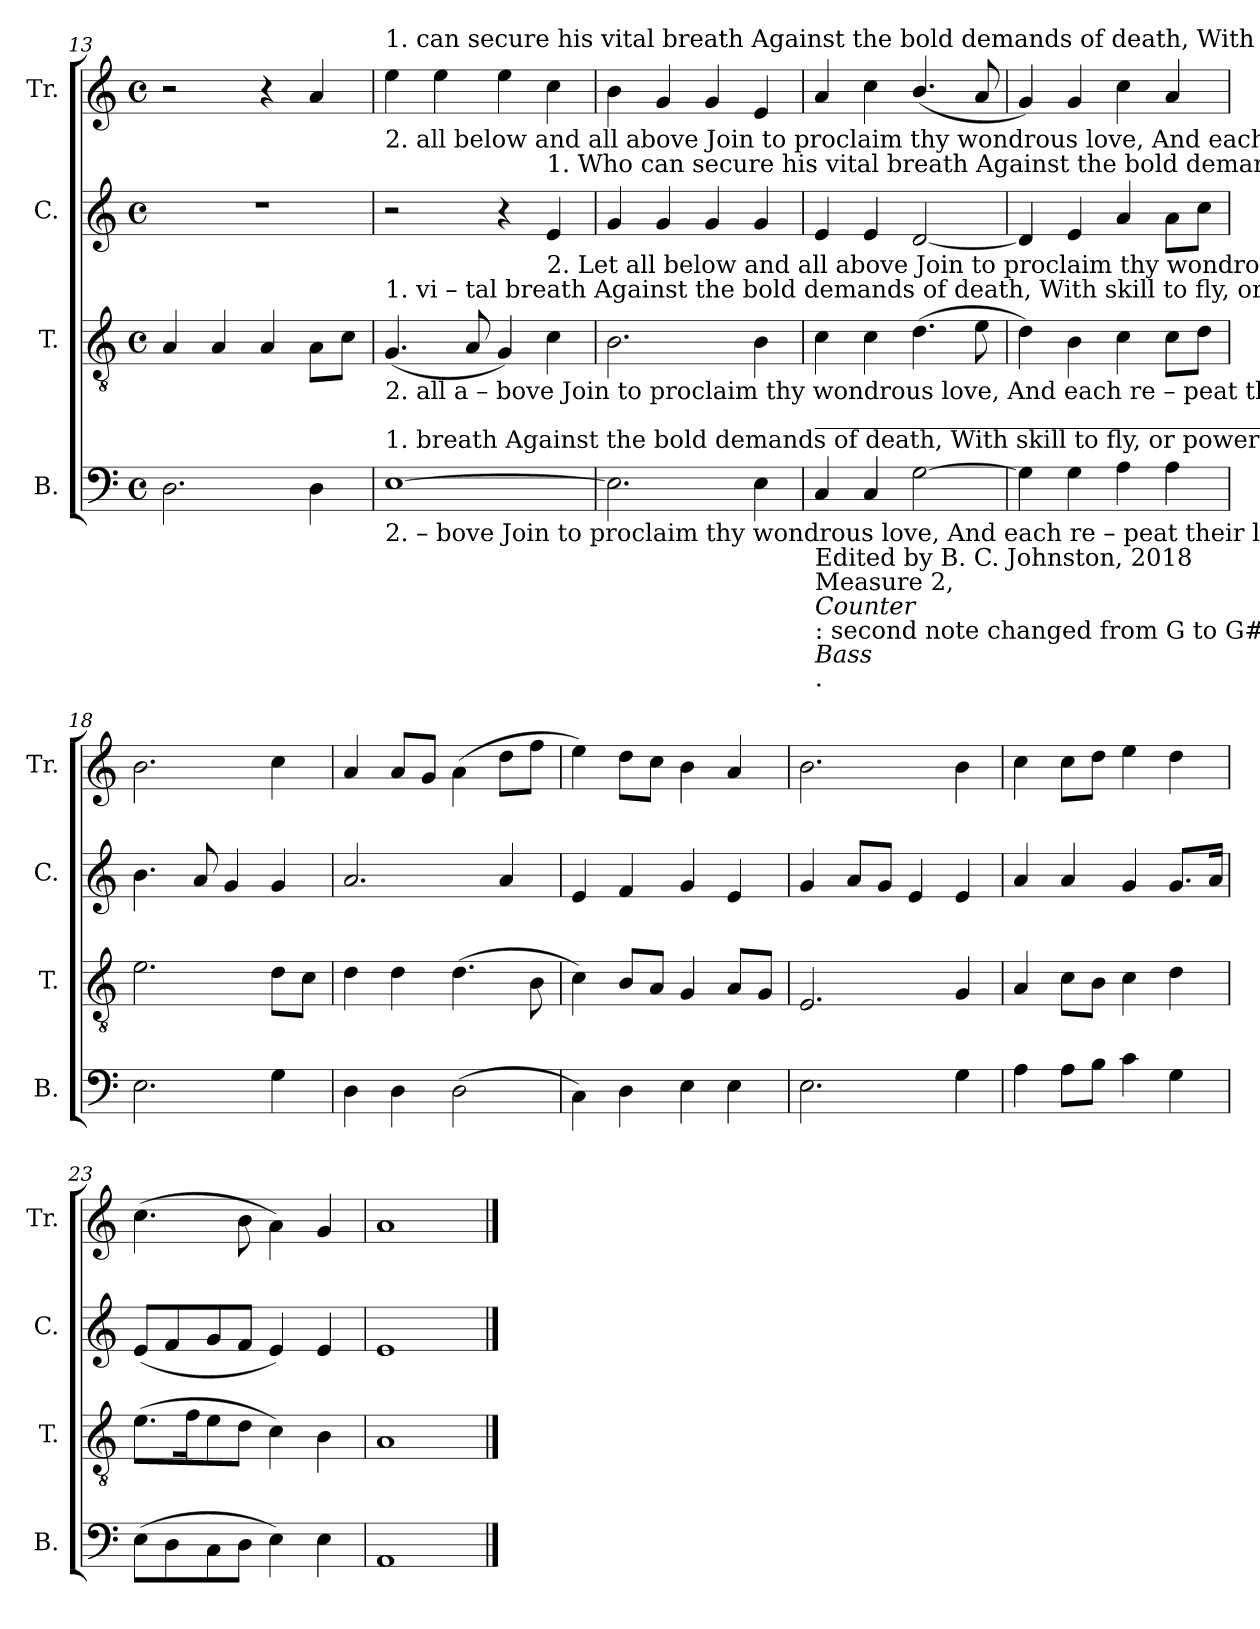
**kern	**kern	**kern	**kern
*part4	*part3	*part2	*part1
*staff4	*staff3	*staff2	*staff1
*I"B.	*I"T.	*I"C.	*I"Tr.
*I'B.	*I'T.	*I'C.	*I'Tr.
*clefF4	*clefGv2	*clefG2	*clefG2
*k[]	*k[]	*k[]	*k[]
*M4/4	*M4/4	*M4/4	*M4/4
*met(c)	*met(c)	*met(c)	*met(c)
=13	=13	=13	=13
2.D!\	4A!/	1r	2r
.	4A!/	.	.
.	4A!/	.	4r
4D!\	8A!\L	.	4a!/
.	8c!\J	.	.
!!LO:LB:g=z
=14	=14	=14	=14
!	!	!	!LO:TX:a:t=1. can secure his vital breath Against the bold   demands of  death,      With    skill  to  fly,                 or  power  to  save,        With  skill  to  fly,  or       power              to   save?
!	!	!	!LO:TX:b:t=2. all  below  and  all  above  Join to proclaim thy wondrous  love,        And     each re – peat            their  loud  A–men,        And  each  repeat  their   loud                A – men.
!	!LO:TX:a:t=1. vi     –    tal   breath  Against the bold       demands  of   death,       With  skill  to    fly,                or  power  to   save,          With  skill  to  fly,  or     power             to   save?	!	!
!	!LO:TX:b:t=2. all          a  –  bove    Join to  proclaim       thy  wondrous  love,       And   each  re – peat            their  loud  A – men,         And   each repeat  their  loud              A – men.	!	!
!LO:TX:a:t=1. breath                        Against the bold       demands  of   death,       With  skill  to    fly,                or  power  to   save,          With  skill  to  fly,  or     power             to   save?	!	!	!
!LO:TX:b:t=2. –  bove                       Join to  proclaim       thy  wondrous  love,       And   each  re – peat            their  loud  A – men,         And   each repeat  their  loud              A – men.	!	!	!
[1E!	(4.G!/	2r	4ee!\
.	.	.	4ee!\
.	8A!/	.	.
.	4G!/)	4r	4ee!\
!	!	!LO:TX:a:t=1. Who can secure his vital breath        Against the bold demands of  death,        With   skill  to  fly,  or power to save, With skill to fly, or      power               to  save?	!
!	!	!LO:TX:b:t=2.  Let  all  below  and  all  above          Join to proclaim thy wondrous love,          And  each  repeat their  loud Amen, And each repeat their  loud                A–men.	!
.	4c!\	4e!/	4cc!\
=15	=15	=15	=15
2.E!\]	2.B!\	4g!/	4b!\
.	.	4g!/	4g!/
.	.	4g!/	4g!/
4E!\	4B!\	4g!/	4e!/
=16	=16	=16	=16
!LO:TX:a:t=__________________________________________________	!	!	!
!LO:TX:b:t=Edited by B. C. Johnston, 2018	!	!	!
!LO:TX:b:t=Measure 2,	!	!	!
!LO:TX:b:i:t=Counter	!	!	!
!LO:TX:b:t=&colon; second note changed from G to G#, like	!	!	!
!LO:TX:b:i:t=Bass	!	!	!
!LO:TX:b:t=.	!	!	!
4C!/	4c!\	4e!/	4a!/
4C!/	4c!\	4e!/	4cc!\
[2G!\	(4.d!\	[2d!/	(4.b!/
.	8e!\	.	8a!/
=17	=17	=17	=17
4G!\]	4d!\)	4d!/]	4g!/)
4G!\	4B!\	4e!/	4g!/
4A!\	4c!\	4a!/	4cc!\
4A!\	8c!\L	8a!\L	4a!/
.	8d!\J	8cc!\J	.
=18	=18	=18	=18
2.E!\	2.e!\	4.b!\	2.b!\
.	.	8a!/	.
.	.	4g!/	.
4G!\	8d!\L	4g!/	4cc!\
.	8c!\J	.	.
=19	=19	=19	=19
4D!\	4d!\	2.a!/	4a!/
4D!\	4d!\	.	8a!/L
.	.	.	8g!/J
(2D!\	(4.d!\	.	(4a!\
.	.	4a!/	8dd!\L
.	8B!\	.	8ff!\J
=20	=20	=20	=20
4C!\)	4c!\)	4e!/	4ee!\)
4D!\	8B!/L	4f!/	8dd!\L
.	8A!/J	.	8cc!\J
4E!\	4G!/	4g!/	4b!\
4E!\	8A!/L	4e!/	4a!/
.	8G!/J	.	.
=21	=21	=21	=21
2.E!\	2.E!/	4g!/	2.b!\
.	.	8a!/L	.
.	.	8g!/J	.
.	.	4e!/	.
4G!\	4G!/	4e!/	4b!\
=22	=22	=22	=22
4A!\	4A!/	4a!/	4cc!\
8A!\L	8c!\L	4a!/	8cc!\L
8B!\J	8B!\J	.	8dd!\J
4c!\	4c!\	4g!/	4ee!\
4G!\	4d!\	8.g!/L	4dd!\
.	.	16a!/Jk	.
=23	=23	=23	=23
(8E!\L	(8.e!\L	(8e!/L	(4.cc!\
8D!\	.	8f!/	.
.	16f!\K	.	.
8C!\	8e!\	8g!/	.
8D!\J	8d!\J	8f!/J	8b!\
4E!\)	4c!\)	4e!/)	4a!\)
4E!\	4B!\	4e!/	4g!/
=24	=24	=24	=24
1AA!	1A!	1e!	1a!
==	==	==	==
*-	*-	*-	*-
